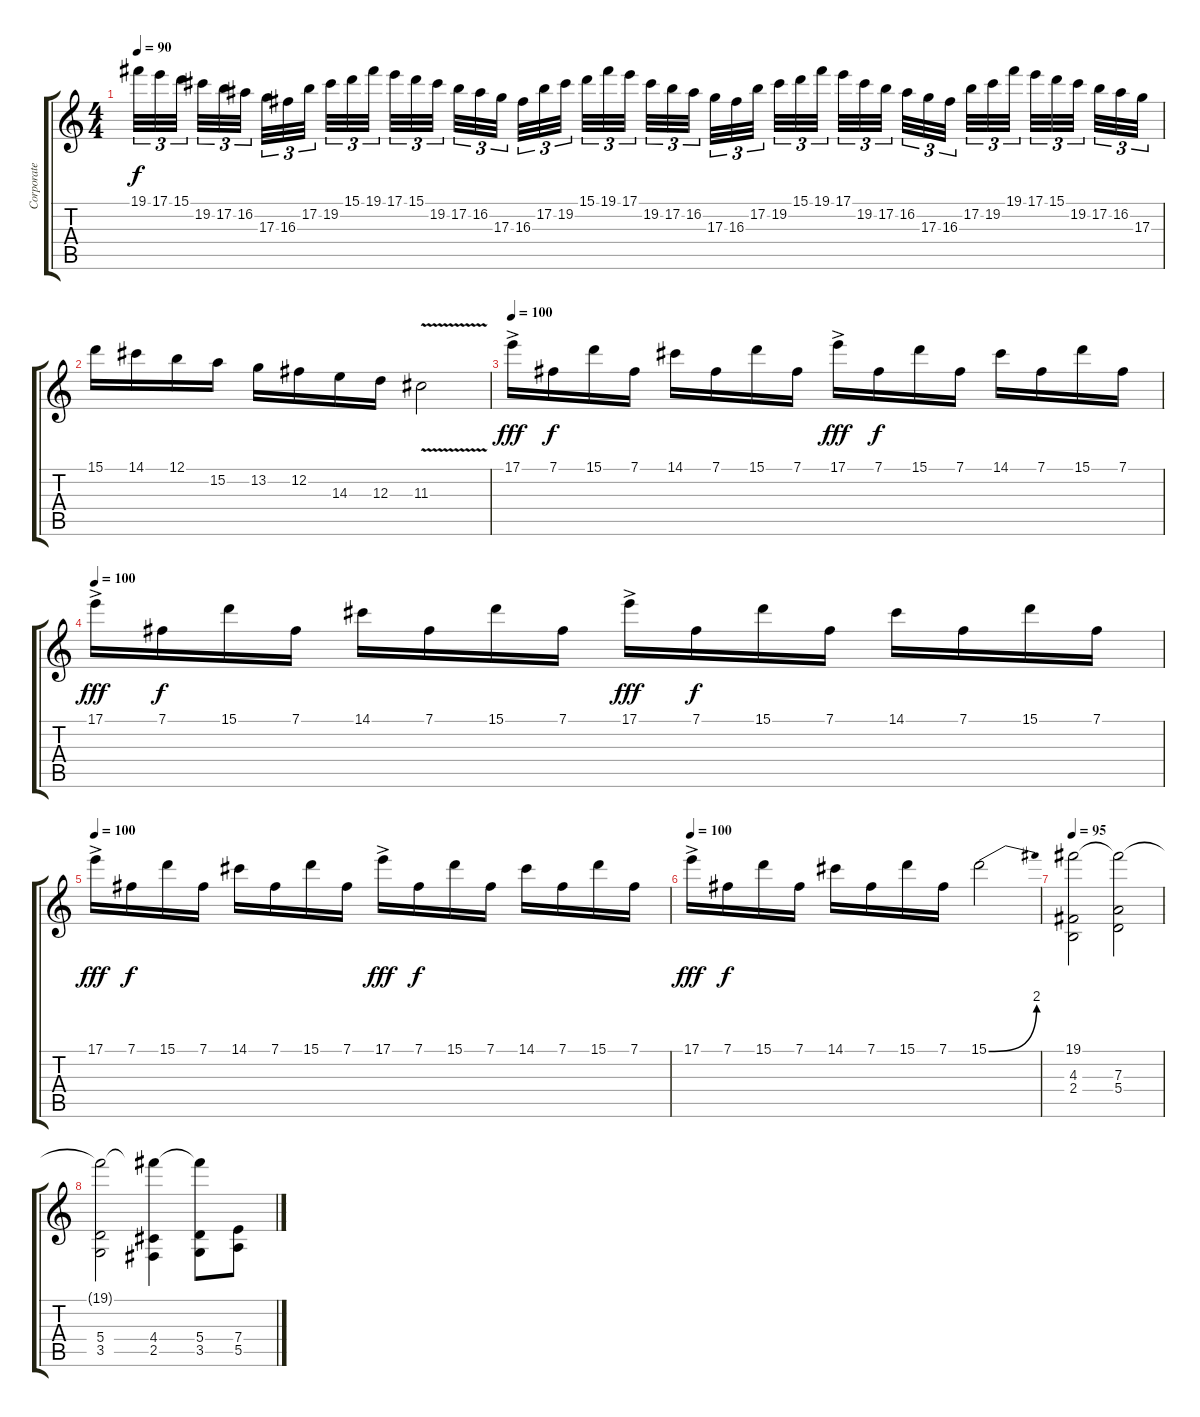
\track ("Corporate Death (L)" "Corporate ") {instrument distortionguitar}
\staff {score tabs}
\tuning (B3 Gb3 D3 A2 E2 B1) {hide}
\ts (4 4)
\tempo 90
\clef g2
\ks c
19.1.32{tu (3 2) dy f} 17.1.32{tu (3 2)} 15.1.32{tu (3 2)} 19.2.32{tu (3 2)} 17.2.32{tu (3 2)} 16.2.32{tu (3 2)} 17.3.32{tu (3 2)} 16.3.32{tu (3 2)} 17.2.32{tu (3 2)} 19.2.32{tu (3 2)} 15.1.32{tu (3 2)} 19.1.32{tu (3 2)} 17.1.32{tu (3 2)} 15.1.32{tu (3 2)} 19.2.32{tu (3 2)} 17.2.32{tu (3 2)} 16.2.32{tu (3 2)} 17.3.32{tu (3 2)} 16.3.32{tu (3 2)} 17.2.32{tu (3 2)} 19.2.32{tu (3 2)} 15.1.32{tu (3 2)} 19.1.32{tu (3 2)} 17.1.32{tu (3 2)} 19.2.32{tu (3 2)} 17.2.32{tu (3 2)} 16.2.32{tu (3 2)} 17.3.32{tu (3 2)} 16.3.32{tu (3 2)} 17.2.32{tu (3 2)} 19.2.32{tu (3 2)} 15.1.32{tu (3 2)} 19.1.32{tu (3 2)} 17.1.32{tu (3 2)} 19.2.32{tu (3 2)} 17.2.32{tu (3 2)} 16.2.32{tu (3 2)} 17.3.32{tu (3 2)} 16.3.32{tu (3 2)} 17.2.32{tu (3 2)} 19.2.32{tu (3 2)} 19.1.32{tu (3 2)} 17.1.32{tu (3 2)} 15.1.32{tu (3 2)} 19.2.32{tu (3 2)} 17.2.32{tu (3 2)} 16.2.32{tu (3 2)} 17.3.32{tu (3 2)} |
15.1.16 14.1.16 12.1.16 15.2.16 13.2.16 12.2.16 14.3.16 12.3.16 11.3{v}.2 |
\tempo 100
17.1{ac}.16{dy fff} 7.1.16{dy f} 15.1.16 7.1.16 14.1.16 7.1.16 15.1.16 7.1.16 17.1{ac}.16{dy fff} 7.1.16{dy f} 15.1.16 7.1.16 14.1.16 7.1.16 15.1.16 7.1.16 |
\tempo 100
17.1{ac}.16{dy fff} 7.1.16{dy f} 15.1.16 7.1.16 14.1.16 7.1.16 15.1.16 7.1.16 17.1{ac}.16{dy fff} 7.1.16{dy f} 15.1.16 7.1.16 14.1.16 7.1.16 15.1.16 7.1.16 |
\tempo 100
17.1{ac}.16{dy fff} 7.1.16{dy f} 15.1.16 7.1.16 14.1.16 7.1.16 15.1.16 7.1.16 17.1{ac}.16{dy fff} 7.1.16{dy f} 15.1.16 7.1.16 14.1.16 7.1.16 15.1.16 7.1.16 |
\tempo 100
17.1{ac}.16{dy fff} 7.1.16{dy f} 15.1.16 7.1.16 14.1.16 7.1.16 15.1.16 7.1.16 15.1{be (bend 0 0 60 8)}.2 |
\tempo 95
(19.1 4.3 2.4).2 (19.1{t} 7.3 5.4).2 |
(19.1{t} 5.4 3.5).2 (19.1{t} 4.4 2.5).4 (19.1{t} 5.4 3.5).8 (7.4 5.5).8
